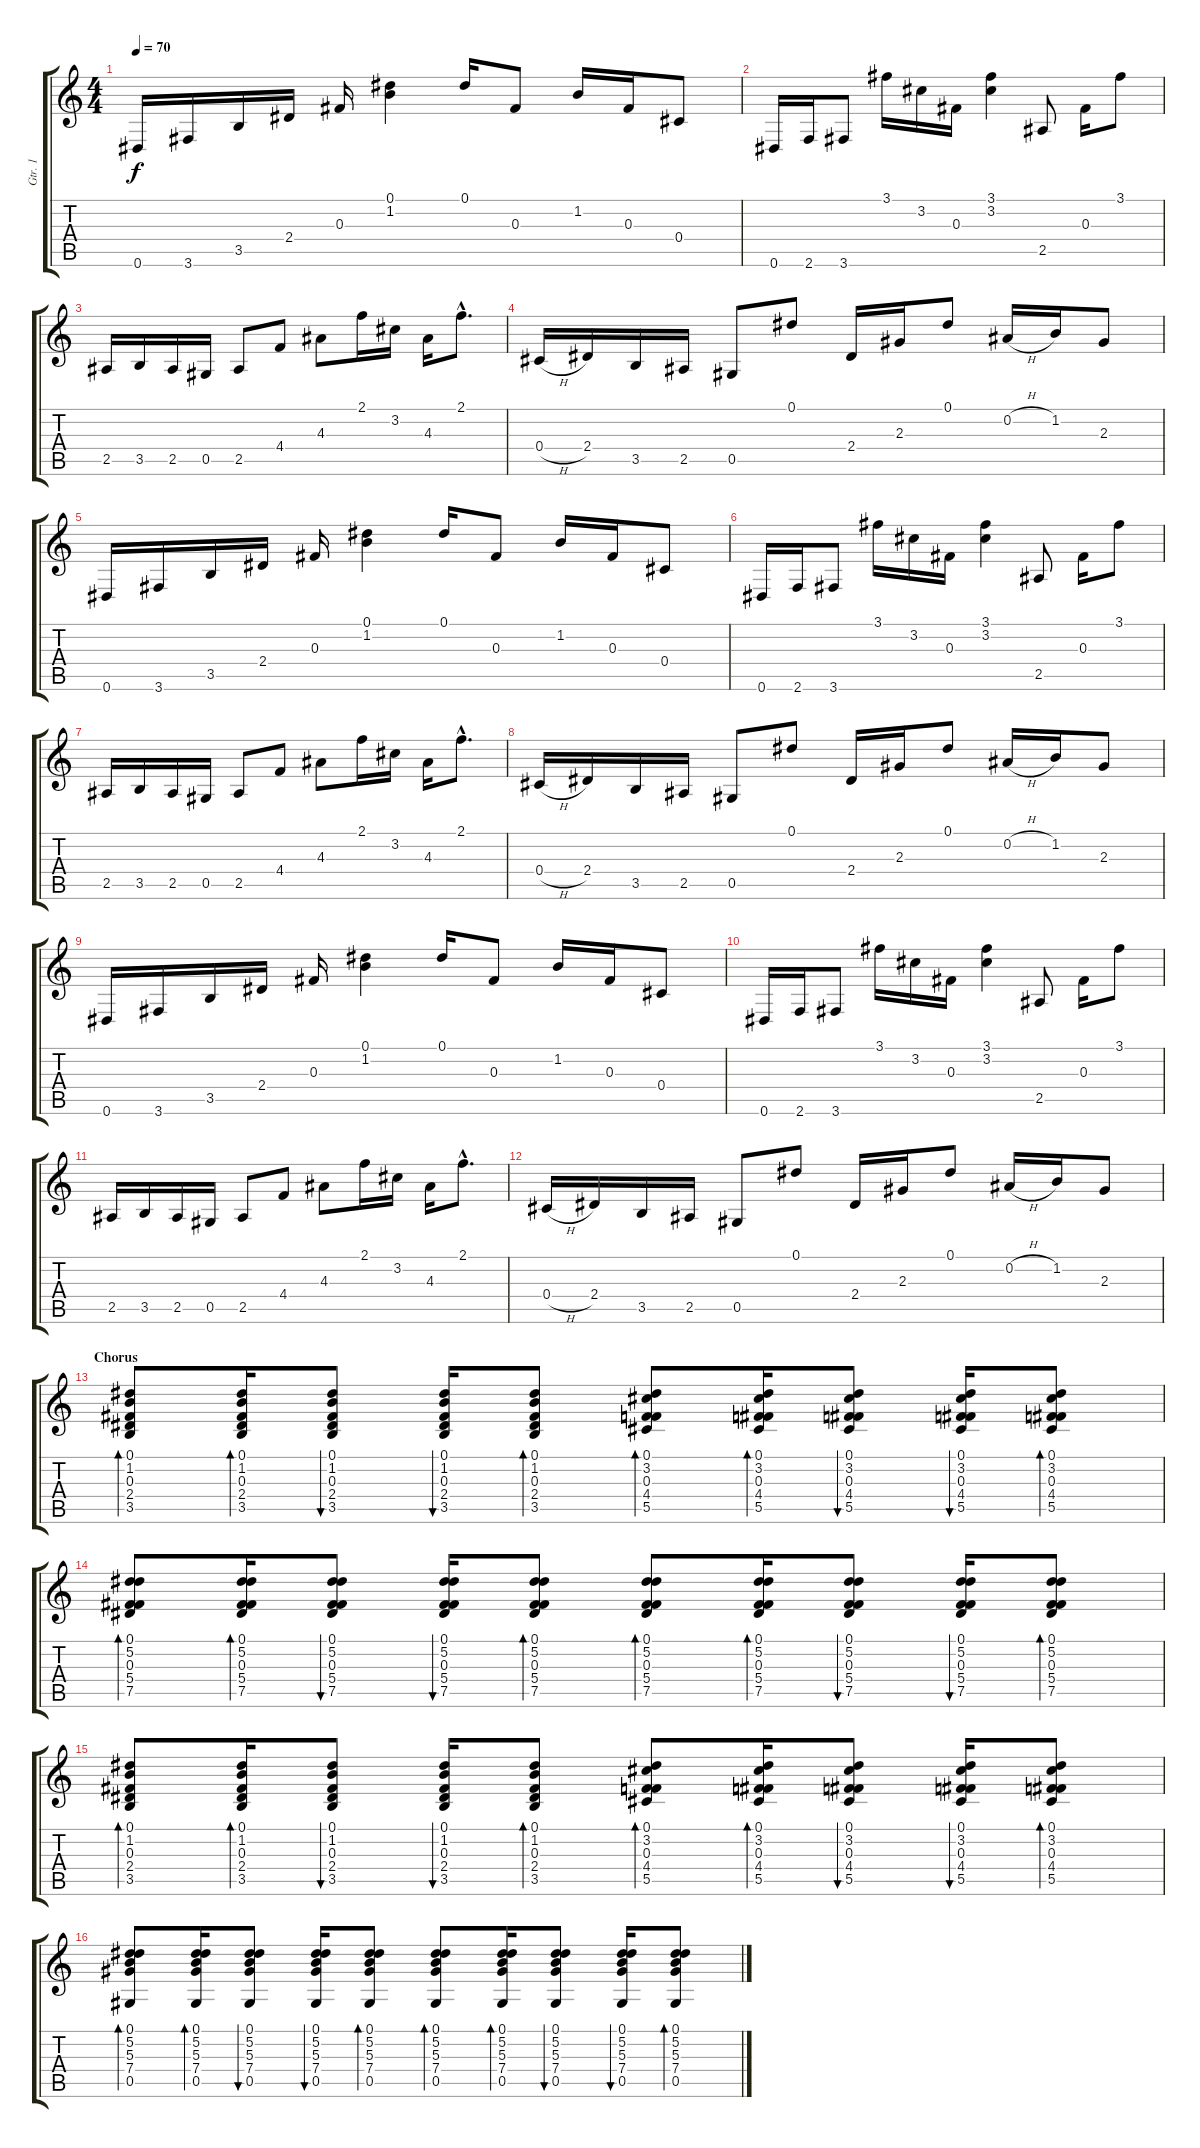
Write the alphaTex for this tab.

\track ("Gtr. 1" "Gtr. 1") {instrument acousticguitarsteel}
\staff {score tabs}
\tuning (Eb4 Bb3 Gb3 Db3 Ab2 Eb2) {hide}
\ts (4 4)
\tempo 70
\clef g2
\ks c
0.6.16{dy f} 3.6.16 3.5.16 2.4.16 0.3.16 (0.1 1.2).4 0.1.16 0.3.8 1.2.16 0.3.16 0.4.8 |
0.6.16 2.6.16 3.6.8 3.1.16 3.2.16 0.3.16 (3.1 3.2).4 2.5.8 0.3.16 3.1.8 |
2.5.16 3.5.16 2.5.16 0.5.16 2.5.8 4.4.8 4.3.8 2.1.16 3.2.16 4.3.16 2.1{hac}.8{d} |
0.4{h}.16 2.4.16 3.5.16 2.5.16 0.5.8 0.1.8 2.4.16 2.3.16 0.1.8 0.2{h}.16 1.2.16 2.3.8 |
0.6.16 3.6.16 3.5.16 2.4.16 0.3.16 (0.1 1.2).4 0.1.16 0.3.8 1.2.16 0.3.16 0.4.8 |
0.6.16 2.6.16 3.6.8 3.1.16 3.2.16 0.3.16 (3.1 3.2).4 2.5.8 0.3.16 3.1.8 |
2.5.16 3.5.16 2.5.16 0.5.16 2.5.8 4.4.8 4.3.8 2.1.16 3.2.16 4.3.16 2.1{hac}.8{d} |
0.4{h}.16 2.4.16 3.5.16 2.5.16 0.5.8 0.1.8 2.4.16 2.3.16 0.1.8 0.2{h}.16 1.2.16 2.3.8 |
0.6.16 3.6.16 3.5.16 2.4.16 0.3.16 (0.1 1.2).4 0.1.16 0.3.8 1.2.16 0.3.16 0.4.8 |
0.6.16 2.6.16 3.6.8 3.1.16 3.2.16 0.3.16 (3.1 3.2).4 2.5.8 0.3.16 3.1.8 |
2.5.16 3.5.16 2.5.16 0.5.16 2.5.8 4.4.8 4.3.8 2.1.16 3.2.16 4.3.16 2.1{hac}.8{d} |
0.4{h}.16 2.4.16 3.5.16 2.5.16 0.5.8 0.1.8 2.4.16 2.3.16 0.1.8 0.2{h}.16 1.2.16 2.3.8 |
\section ("" "Chorus")
(0.1 1.2 0.3 2.4 3.5).8{bd 60} (0.1 1.2 0.3 2.4 3.5).16{bd 60} (0.1 1.2 0.3 2.4 3.5).8{bu 60} (0.1 1.2 0.3 2.4 3.5).16{bu 60} (0.1 1.2 0.3 2.4 3.5).8{bd 60} (0.1 3.2 0.3 4.4 5.5).8{bd 60} (0.1 3.2 0.3 4.4 5.5).16{bd 60} (0.1 3.2 0.3 4.4 5.5).8{bu 60} (0.1 3.2 0.3 4.4 5.5).16{bu 60} (0.1 3.2 0.3 4.4 5.5).8{bd 60} |
(0.1 5.2 0.3 5.4 7.5).8{bd 60} (0.1 5.2 0.3 5.4 7.5).16{bd 60} (0.1 5.2 0.3 5.4 7.5).8{bu 60} (0.1 5.2 0.3 5.4 7.5).16{bu 60} (0.1 5.2 0.3 5.4 7.5).8{bd 60} (0.1 5.2 0.3 5.4 7.5).8{bd 60} (0.1 5.2 0.3 5.4 7.5).16{bd 60} (0.1 5.2 0.3 5.4 7.5).8{bu 60} (0.1 5.2 0.3 5.4 7.5).16{bu 60} (0.1 5.2 0.3 5.4 7.5).8{bd 60} |
(0.1 1.2 0.3 2.4 3.5).8{bd 60} (0.1 1.2 0.3 2.4 3.5).16{bd 60} (0.1 1.2 0.3 2.4 3.5).8{bu 60} (0.1 1.2 0.3 2.4 3.5).16{bu 60} (0.1 1.2 0.3 2.4 3.5).8{bd 60} (0.1 3.2 0.3 4.4 5.5).8{bd 60} (0.1 3.2 0.3 4.4 5.5).16{bd 60} (0.1 3.2 0.3 4.4 5.5).8{bu 60} (0.1 3.2 0.3 4.4 5.5).16{bu 60} (0.1 3.2 0.3 4.4 5.5).8{bd 60} |
(0.1 5.2 5.3 7.4 0.5).8{bd 60} (0.1 5.2 5.3 7.4 0.5).16{bd 60} (0.1 5.2 5.3 7.4 0.5).8{bu 60} (0.1 5.2 5.3 7.4 0.5).16{bu 60} (0.1 5.2 5.3 7.4 0.5).8{bd 60} (0.1 5.2 5.3 7.4 0.5).8{bd 60} (0.1 5.2 5.3 7.4 0.5).16{bd 60} (0.1 5.2 5.3 7.4 0.5).8{bu 60} (0.1 5.2 5.3 7.4 0.5).16{bu 60} (0.1 5.2 5.3 7.4 0.5).8{bd 60}
